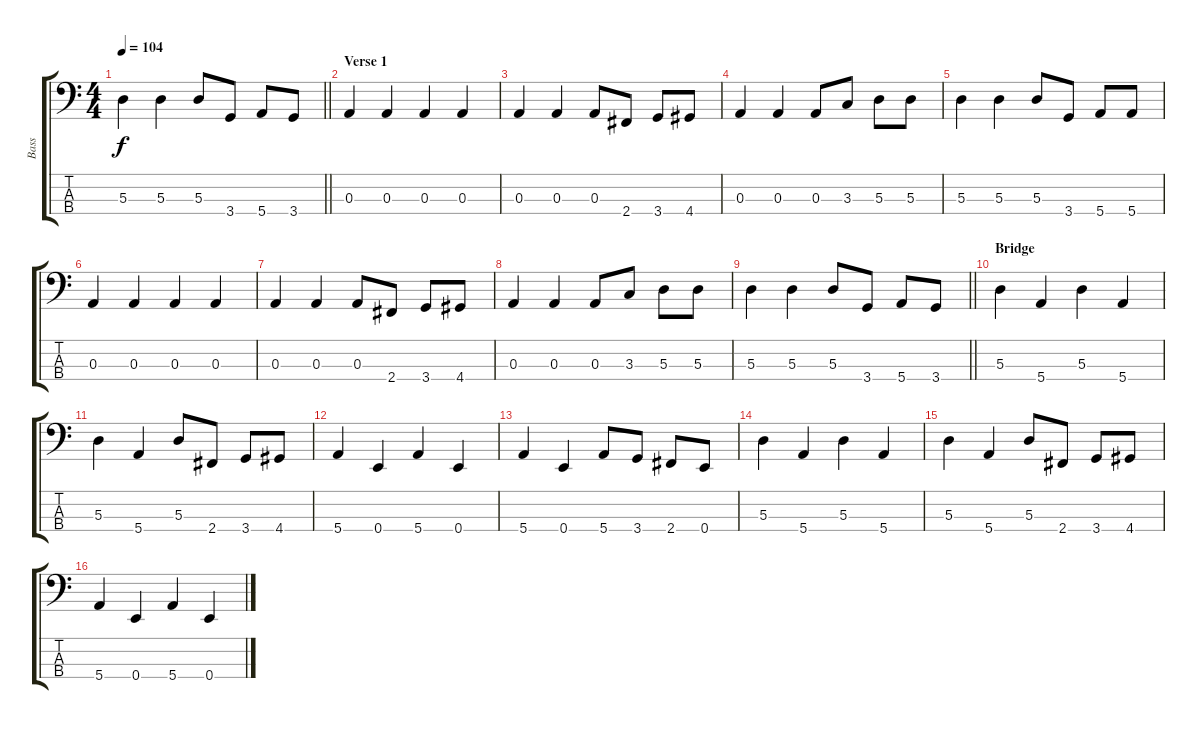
\track ("Bass" "Bass") {instrument electricbassfinger}
\staff {score tabs}
\tuning (G2 D2 A1 E1) {hide}
\ts (4 4)
\tempo 104
\clef f4
\barLineRight lightlight
\ks c
5.3.4{dy f} 5.3.4 5.3.8 3.4.8 5.4.8 3.4.8 |
\section ("" "Verse 1")
0.3.4 0.3.4 0.3.4 0.3.4 |
0.3.4 0.3.4 0.3.8 2.4.8 3.4.8 4.4.8 |
0.3.4 0.3.4 0.3.8 3.3.8 5.3.8 5.3.8 |
5.3.4 5.3.4 5.3.8 3.4.8 5.4.8 5.4.8 |
0.3.4 0.3.4 0.3.4 0.3.4 |
0.3.4 0.3.4 0.3.8 2.4.8 3.4.8 4.4.8 |
0.3.4 0.3.4 0.3.8 3.3.8 5.3.8 5.3.8 |
\barLineRight lightlight
5.3.4 5.3.4 5.3.8 3.4.8 5.4.8 3.4.8 |
\section ("" "Bridge")
5.3.4 5.4.4 5.3.4 5.4.4 |
5.3.4 5.4.4 5.3.8 2.4.8 3.4.8 4.4.8 |
5.4.4 0.4.4 5.4.4 0.4.4 |
5.4.4 0.4.4 5.4.8 3.4.8 2.4.8 0.4.8 |
5.3.4 5.4.4 5.3.4 5.4.4 |
5.3.4 5.4.4 5.3.8 2.4.8 3.4.8 4.4.8 |
5.4.4 0.4.4 5.4.4 0.4.4
